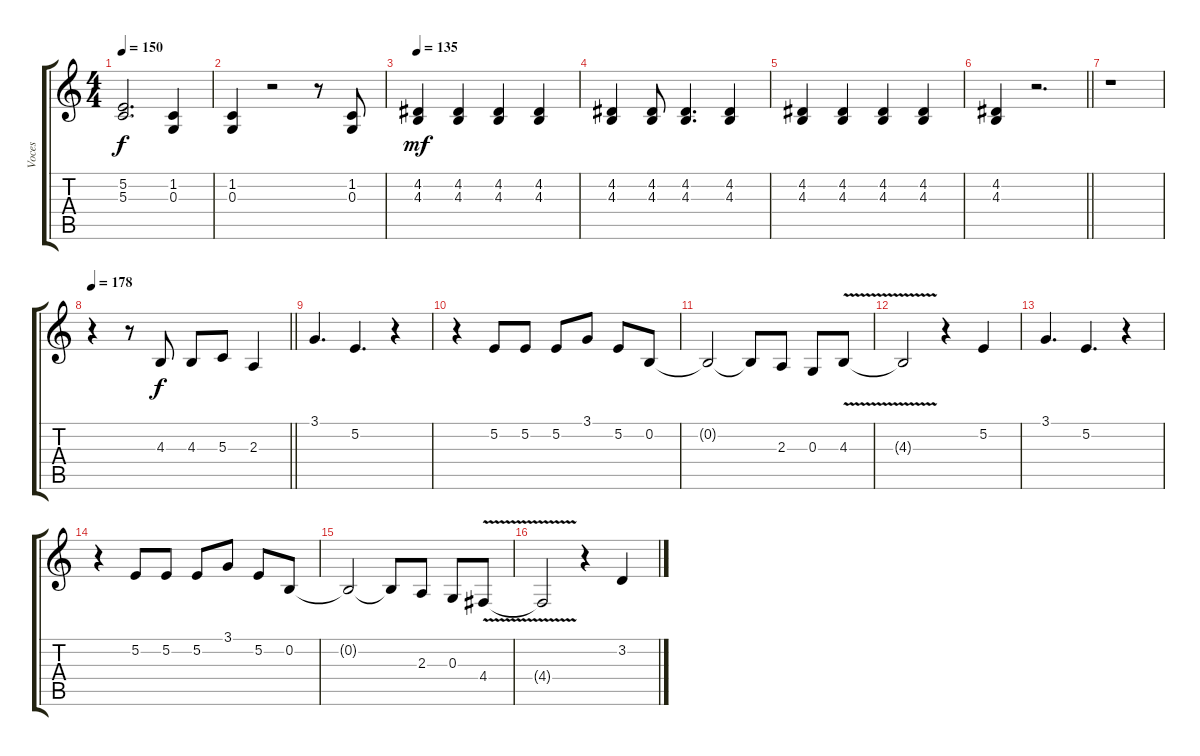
\track ("Voces" "Voces") {instrument sopranosax}
\staff {score tabs}
\tuning (E4 B3 G3 D3 A2 E2) {hide}
\ts (4 4)
\tempo 150
\clef g2
\ks c
(5.2{t} 5.3{t}).2{d dy f} (1.2 0.3).4 |
(1.2 0.3).4 r.2 r.8 (1.2 0.3).8 |
\tempo 135
(4.2 4.3).4{dy mf} (4.2 4.3).4 (4.2 4.3).4 (4.2 4.3).4 |
(4.2 4.3).4 (4.2 4.3).8 (4.2 4.3).4{d} (4.2 4.3).4 |
(4.2 4.3).4 (4.2 4.3).4 (4.2 4.3).4 (4.2 4.3).4 |
\barLineRight lightlight
(4.2 4.3).4 r.2{d} |
r.1 |
\tempo 178
\barLineRight lightlight
r.4 r.8 4.3.8{dy f} 4.3.8 5.3.8 2.3.4 |
3.1.4{d} 5.2.4{d} r.4 |
r.4 5.2.8 5.2.8 5.2.8 3.1.8 5.2.8 0.2.8 |
0.2{t}.2 0.2{t}.8 2.3.8 0.3.8 4.3{v}.8 |
4.3{t}.2 r.4 5.2.4 |
3.1.4{d} 5.2.4{d} r.4 |
r.4 5.2.8 5.2.8 5.2.8 3.1.8 5.2.8 0.2.8 |
0.2{t}.2 0.2{t}.8 2.3.8 0.3.8 4.4{v}.8 |
4.4{t}.2 r.4 3.2.4
